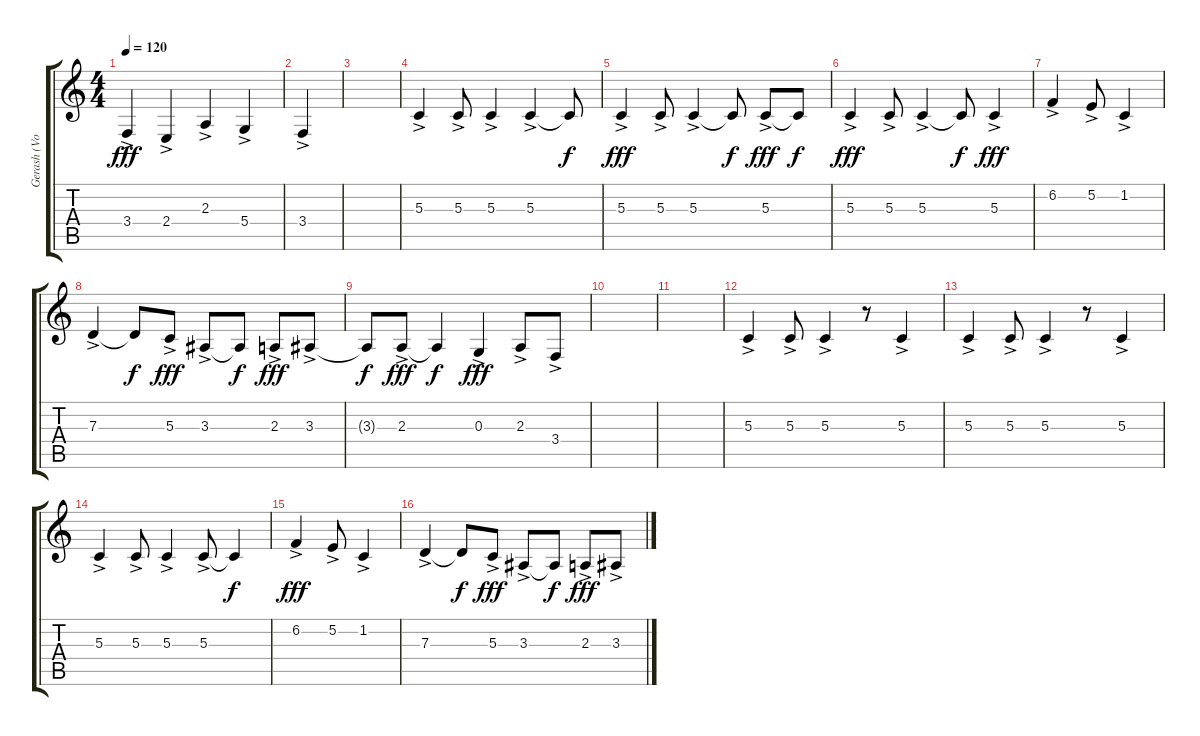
\track ("Gerash (Vokal)" "Gerash (Vo") {instrument synthbrass2}
\staff {score tabs}
\tuning (E4 B3 G3 D3 A2 E2) {hide}
\ts (4 4)
\tempo 120
\clef g2
\ks c
3.4{ac}.4{dy fff} 2.4{ac}.4 2.3{ac}.4 5.4{ac}.4 |
3.4{ac}.4 |
|
5.3{ac}.4 5.3{ac}.8 5.3{ac}.4 5.3{ac}.4 5.3{t}.8{dy f} |
5.3{ac}.4{dy fff} 5.3{ac}.8 5.3{ac}.4 5.3{t}.8{dy f} 5.3{ac}.8{dy fff} 5.3{t}.8{dy f} |
5.3{ac}.4{dy fff} 5.3{ac}.8 5.3{ac}.4 5.3{t}.8{dy f} 5.3{ac}.4{dy fff} |
6.2{ac}.4 5.2{ac}.8 1.2{ac}.4 |
7.3{ac}.4 7.3{t}.8{dy f} 5.3{ac}.8{dy fff} 3.3{ac}.8 3.3{t}.8{dy f} 2.3{ac}.8{dy fff} 3.3{ac}.8 |
3.3{t}.8{dy f} 2.3{ac}.8{dy fff} 2.3{t}.4{dy f} 0.3{ac}.4{dy fff} 2.3{ac}.8 3.4{ac}.8 |
|
|
5.3{ac}.4 5.3{ac}.8 5.3{ac}.4 r.8 5.3{ac}.4 |
5.3{ac}.4 5.3{ac}.8 5.3{ac}.4 r.8 5.3{ac}.4 |
5.3{ac}.4 5.3{ac}.8 5.3{ac}.4 5.3{ac}.8 5.3{t}.4{dy f} |
6.2{ac}.4{dy fff} 5.2{ac}.8 1.2{ac}.4 |
7.3{ac}.4 7.3{t}.8{dy f} 5.3{ac}.8{dy fff} 3.3{ac}.8 3.3{t}.8{dy f} 2.3{ac}.8{dy fff} 3.3{ac}.8
